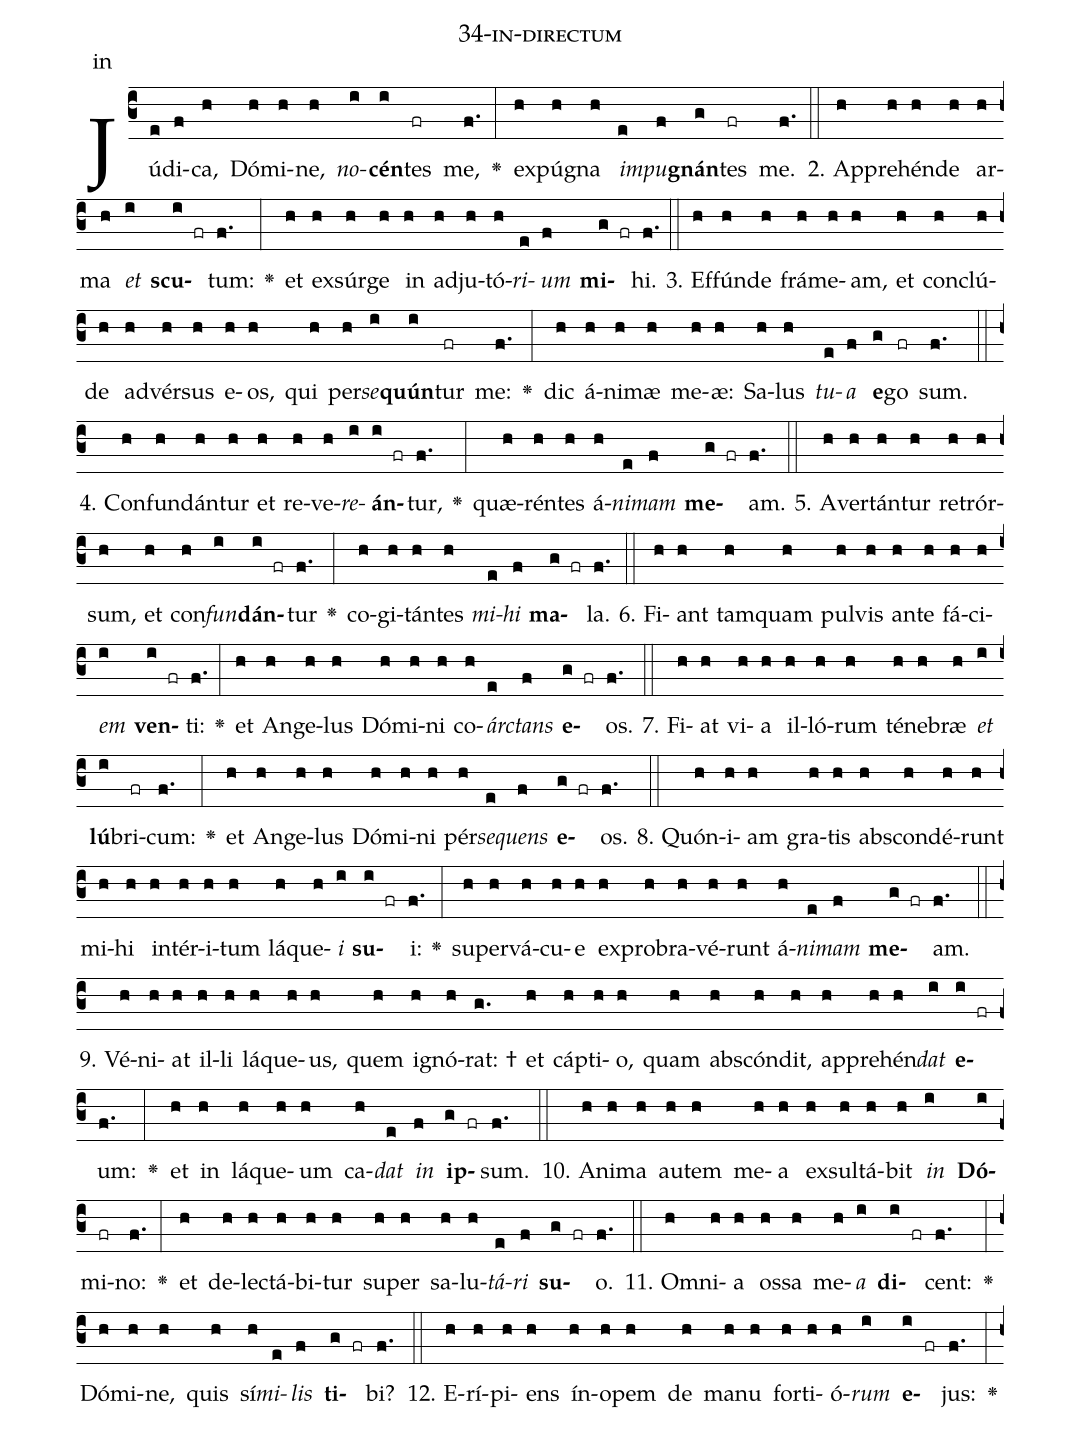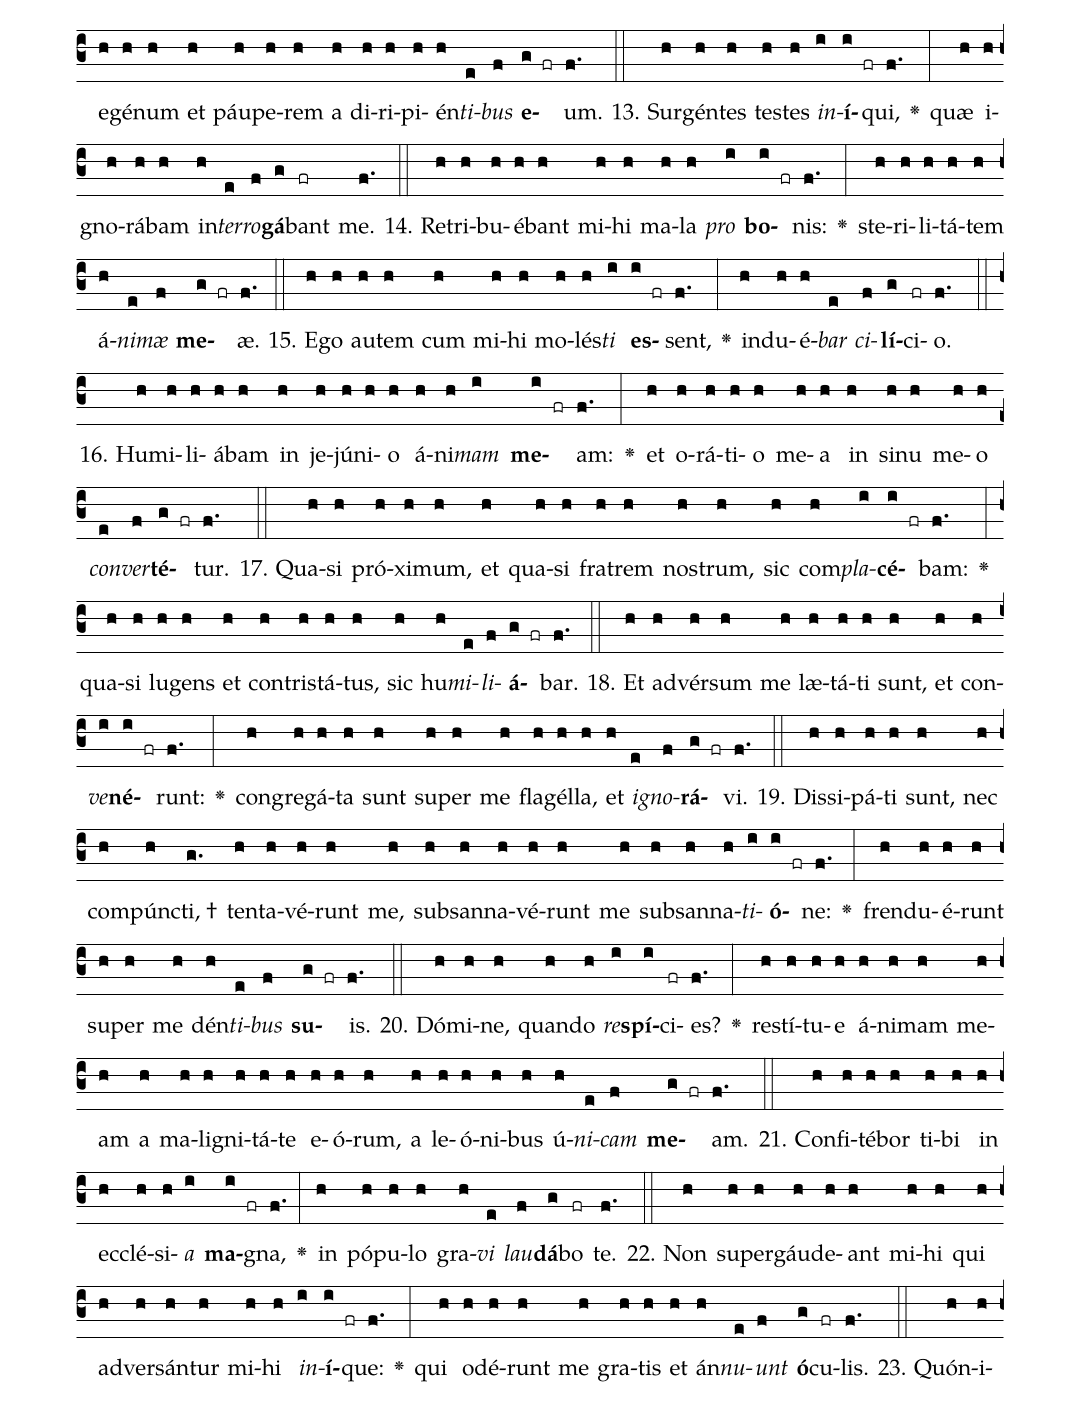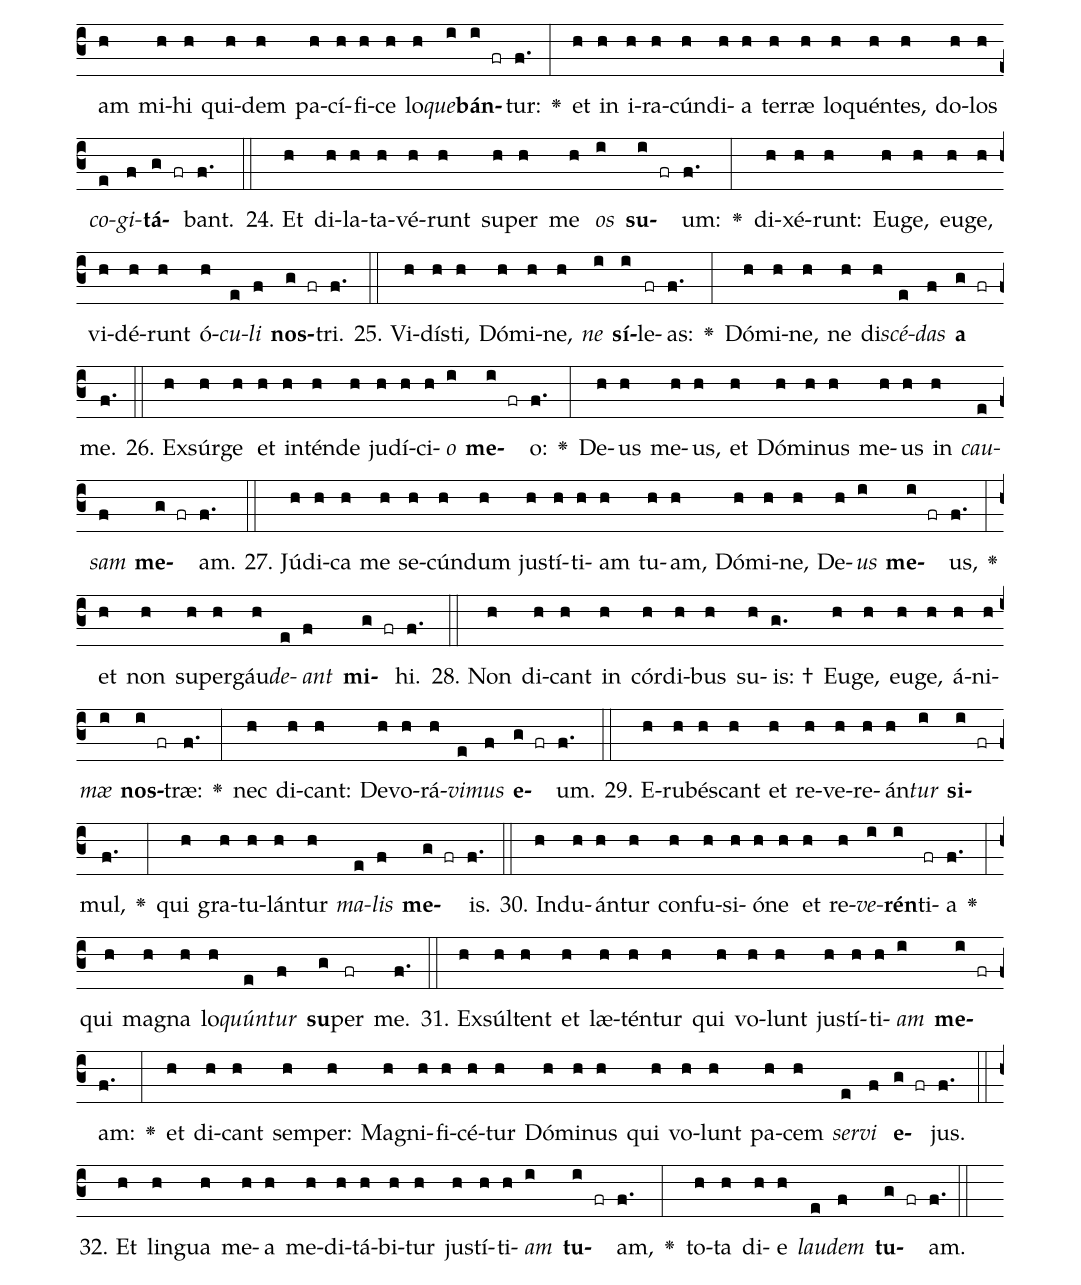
name: 34-in-directum;
annotation: in;
%%
(c3)Jú(e)di(f)ca,(h) Dó(h)mi(h)ne,(h) <i>no</i>(i)<b>cén</b>(i)tes(fr) me,(f.) <v>\greheightstar</v>(:) ex(h)pú(h)gna(h) <i>im</i>(e)<i>pu</i>(f)<b>gnán</b>(g)tes(fr) me.(f.) (::)
2. Ap(h)pre(h)hén(h)de(h) ar(h)ma(h) <i>et</i>(i) <b>scu</b>(i fr)tum:(f.) <v>\greheightstar</v>(:) et(h) ex(h)súr(h)ge(h) in(h) ad(h)ju(h)tó(h)<i>ri</i>(e)<i>um</i>(f) <b>mi</b>(g fr)hi.(f.) (::)
3. Ef(h)fún(h)de(h) frá(h)me(h)am,(h) et(h) con(h)clú(h)de(h) ad(h)vér(h)sus(h) e(h)os,(h) qui(h) per(h)<i>se</i>(i)<b>quún</b>(i)tur(fr) me:(f.) <v>\greheightstar</v>(:) dic(h) á(h)ni(h)mæ(h) me(h)æ:(h) Sa(h)lus(h) <i>tu</i>(e)<i>a</i>(f) <b>e</b>(g)go(fr) sum.(f.) (::)
4. Con(h)fun(h)dán(h)tur(h) et(h) re(h)ve(h)<i>re</i>(i)<b>án</b>(i fr)tur,(f.) <v>\greheightstar</v>(:) quæ(h)rén(h)tes(h) á(h)<i>ni</i>(e)<i>mam</i>(f) <b>me</b>(g fr)am.(f.) (::)
5. A(h)ver(h)tán(h)tur(h) re(h)trór(h)sum,(h) et(h) con(h)<i>fun</i>(i)<b>dán</b>(i fr)tur(f.) <v>\greheightstar</v>(:) co(h)gi(h)tán(h)tes(h) <i>mi</i>(e)<i>hi</i>(f) <b>ma</b>(g fr)la.(f.) (::)
6. Fi(h)ant(h) tam(h)quam(h) pul(h)vis(h) an(h)te(h) fá(h)ci(h)<i>em</i>(i) <b>ven</b>(i fr)ti:(f.) <v>\greheightstar</v>(:) et(h) An(h)ge(h)lus(h) Dó(h)mi(h)ni(h) co(h)<i>árc</i>(e)<i>tans</i>(f) <b>e</b>(g fr)os.(f.) (::)
7. Fi(h)at(h) vi(h)a(h) il(h)ló(h)rum(h) té(h)ne(h)bræ(h) <i>et</i>(i) <b>lú</b>(i)bri(fr)cum:(f.) <v>\greheightstar</v>(:) et(h) An(h)ge(h)lus(h) Dó(h)mi(h)ni(h) pér(h)<i>se</i>(e)<i>quens</i>(f) <b>e</b>(g fr)os.(f.) (::)
8. Quón(h)i(h)am(h) gra(h)tis(h) abs(h)con(h)dé(h)runt(h) mi(h)hi(h) in(h)tér(h)i(h)tum(h) lá(h)que(h)<i>i</i>(i) <b>su</b>(i fr)i:(f.) <v>\greheightstar</v>(:) su(h)per(h)vá(h)cu(h)e(h) ex(h)pro(h)bra(h)vé(h)runt(h) á(h)<i>ni</i>(e)<i>mam</i>(f) <b>me</b>(g fr)am.(f.) (::)
9. Vé(h)ni(h)at(h) il(h)li(h) lá(h)que(h)us,(h) quem(h) i(h)gnó(h)rat: †(g.) et(h) cáp(h)ti(h)o,(h) quam(h) abs(h)cón(h)dit,(h) ap(h)pre(h)hén(h)<i>dat</i>(i) <b>e</b>(i fr)um:(f.) <v>\greheightstar</v>(:) et(h) in(h) lá(h)que(h)um(h) ca(h)<i>dat</i>(e) <i>in</i>(f) <b>ip</b>(g fr)sum.(f.) (::)
10. A(h)ni(h)ma(h) au(h)tem(h) me(h)a(h) ex(h)sul(h)tá(h)bit(h) <i>in</i>(i) <b>Dó</b>(i)mi(fr)no:(f.) <v>\greheightstar</v>(:) et(h) de(h)lec(h)tá(h)bi(h)tur(h) su(h)per(h) sa(h)lu(h)<i>tá</i>(e)<i>ri</i>(f) <b>su</b>(g fr)o.(f.) (::)
11. Om(h)ni(h)a(h) os(h)sa(h) me(h)<i>a</i>(i) <b>di</b>(i fr)cent:(f.) <v>\greheightstar</v>(:) Dó(h)mi(h)ne,(h) quis(h) sí(h)<i>mi</i>(e)<i>lis</i>(f) <b>ti</b>(g fr)bi?(f.) (::)
12. E(h)rí(h)pi(h)ens(h) ín(h)o(h)pem(h) de(h) ma(h)nu(h) for(h)ti(h)ó(h)<i>rum</i>(i) <b>e</b>(i fr)jus:(f.) <v>\greheightstar</v>(:) e(h)gé(h)num(h) et(h) páu(h)pe(h)rem(h) a(h) di(h)ri(h)pi(h)én(h)<i>ti</i>(e)<i>bus</i>(f) <b>e</b>(g fr)um.(f.) (::)
13. Sur(h)gén(h)tes(h) tes(h)tes(h) <i>in</i>(i)<b>í</b>(i fr)qui,(f.) <v>\greheightstar</v>(:) quæ(h) i(h)gno(h)rá(h)bam(h) in(h)<i>ter</i>(e)<i>ro</i>(f)<b>gá</b>(g)bant(fr) me.(f.) (::)
14. Re(h)tri(h)bu(h)é(h)bant(h) mi(h)hi(h) ma(h)la(h) <i>pro</i>(i) <b>bo</b>(i fr)nis:(f.) <v>\greheightstar</v>(:) ste(h)ri(h)li(h)tá(h)tem(h) á(h)<i>ni</i>(e)<i>mæ</i>(f) <b>me</b>(g fr)æ.(f.) (::)
15. E(h)go(h) au(h)tem(h) cum(h) mi(h)hi(h) mo(h)lés(h)<i>ti</i>(i) <b>es</b>(i fr)sent,(f.) <v>\greheightstar</v>(:) ind(h)u(h)é(h)<i>bar</i>(e) <i>ci</i>(f)<b>lí</b>(g)ci(fr)o.(f.) (::)
16. Hu(h)mi(h)li(h)á(h)bam(h) in(h) je(h)jú(h)ni(h)o(h) á(h)ni(h)<i>mam</i>(i) <b>me</b>(i fr)am:(f.) <v>\greheightstar</v>(:) et(h) o(h)rá(h)ti(h)o(h) me(h)a(h) in(h) si(h)nu(h) me(h)o(h) <i>con</i>(e)<i>ver</i>(f)<b>té</b>(g fr)tur.(f.) (::)
17. Qua(h)si(h) pró(h)xi(h)mum,(h) et(h) qua(h)si(h) fra(h)trem(h) nos(h)trum,(h) sic(h) com(h)<i>pla</i>(i)<b>cé</b>(i fr)bam:(f.) <v>\greheightstar</v>(:) qua(h)si(h) lu(h)gens(h) et(h) con(h)tris(h)tá(h)tus,(h) sic(h) hu(h)<i>mi</i>(e)<i>li</i>(f)<b>á</b>(g fr)bar.(f.) (::)
18. Et(h) ad(h)vér(h)sum(h) me(h) læ(h)tá(h)ti(h) sunt,(h) et(h) con(h)<i>ve</i>(i)<b>né</b>(i fr)runt:(f.) <v>\greheightstar</v>(:) con(h)gre(h)gá(h)ta(h) sunt(h) su(h)per(h) me(h) fla(h)gél(h)la,(h) et(h) <i>i</i>(e)<i>gno</i>(f)<b>rá</b>(g fr)vi.(f.) (::)
19. Dis(h)si(h)pá(h)ti(h) sunt,(h) nec(h) com(h)púnc(h)ti, †(g.) ten(h)ta(h)vé(h)runt(h) me,(h) sub(h)san(h)na(h)vé(h)runt(h) me(h) sub(h)san(h)na(h)<i>ti</i>(i)<b>ó</b>(i fr)ne:(f.) <v>\greheightstar</v>(:) fren(h)du(h)é(h)runt(h) su(h)per(h) me(h) dén(h)<i>ti</i>(e)<i>bus</i>(f) <b>su</b>(g fr)is.(f.) (::)
20. Dó(h)mi(h)ne,(h) quan(h)do(h) <i>re</i>(i)<b>spí</b>(i)ci(fr)es?(f.) <v>\greheightstar</v>(:) re(h)stí(h)tu(h)e(h) á(h)ni(h)mam(h) me(h)am(h) a(h) ma(h)li(h)gni(h)tá(h)te(h) e(h)ó(h)rum,(h) a(h) le(h)ó(h)ni(h)bus(h) ú(h)<i>ni</i>(e)<i>cam</i>(f) <b>me</b>(g fr)am.(f.) (::)
21. Con(h)fi(h)té(h)bor(h) ti(h)bi(h) in(h) ec(h)clé(h)si(h)<i>a</i>(i) <b>ma</b>(i fr)gna,(f.) <v>\greheightstar</v>(:) in(h) pó(h)pu(h)lo(h) gra(h)<i>vi</i>(e) <i>lau</i>(f)<b>dá</b>(g)bo(fr) te.(f.) (::)
22. Non(h) su(h)per(h)gáu(h)de(h)ant(h) mi(h)hi(h) qui(h) ad(h)ver(h)sán(h)tur(h) mi(h)hi(h) <i>in</i>(i)<b>í</b>(i fr)que:(f.) <v>\greheightstar</v>(:) qui(h) o(h)dé(h)runt(h) me(h) gra(h)tis(h) et(h) án(h)<i>nu</i>(e)<i>unt</i>(f) <b>ó</b>(g)cu(fr)lis.(f.) (::)
23. Quón(h)i(h)am(h) mi(h)hi(h) qui(h)dem(h) pa(h)cí(h)fi(h)ce(h) lo(h)<i>que</i>(i)<b>bán</b>(i fr)tur:(f.) <v>\greheightstar</v>(:) et(h) in(h) i(h)ra(h)cún(h)di(h)a(h) ter(h)ræ(h) lo(h)quén(h)tes,(h) do(h)los(h) <i>co</i>(e)<i>gi</i>(f)<b>tá</b>(g fr)bant.(f.) (::)
24. Et(h) di(h)la(h)ta(h)vé(h)runt(h) su(h)per(h) me(h) <i>os</i>(i) <b>su</b>(i fr)um:(f.) <v>\greheightstar</v>(:) di(h)xé(h)runt:(h) Eu(h)ge,(h) eu(h)ge,(h) vi(h)dé(h)runt(h) ó(h)<i>cu</i>(e)<i>li</i>(f) <b>nos</b>(g fr)tri.(f.) (::)
25. Vi(h)dís(h)ti,(h) Dó(h)mi(h)ne,(h) <i>ne</i>(i) <b>sí</b>(i)le(fr)as:(f.) <v>\greheightstar</v>(:) Dó(h)mi(h)ne,(h) ne(h) di(h)<i>scé</i>(e)<i>das</i>(f) <b>a</b>(g fr) me.(f.) (::)
26. Ex(h)súr(h)ge(h) et(h) in(h)tén(h)de(h) ju(h)dí(h)ci(h)<i>o</i>(i) <b>me</b>(i fr)o:(f.) <v>\greheightstar</v>(:) De(h)us(h) me(h)us,(h) et(h) Dó(h)mi(h)nus(h) me(h)us(h) in(h) <i>cau</i>(e)<i>sam</i>(f) <b>me</b>(g fr)am.(f.) (::)
27. Jú(h)di(h)ca(h) me(h) se(h)cún(h)dum(h) jus(h)tí(h)ti(h)am(h) tu(h)am,(h) Dó(h)mi(h)ne,(h) De(h)<i>us</i>(i) <b>me</b>(i fr)us,(f.) <v>\greheightstar</v>(:) et(h) non(h) su(h)per(h)gáu(h)<i>de</i>(e)<i>ant</i>(f) <b>mi</b>(g fr)hi.(f.) (::)
28. Non(h) di(h)cant(h) in(h) cór(h)di(h)bus(h) su(h)is: †(g.) Eu(h)ge,(h) eu(h)ge,(h) á(h)ni(h)<i>mæ</i>(i) <b>nos</b>(i fr)træ:(f.) <v>\greheightstar</v>(:) nec(h) di(h)cant:(h) De(h)vo(h)rá(h)<i>vi</i>(e)<i>mus</i>(f) <b>e</b>(g fr)um.(f.) (::)
29. E(h)ru(h)bés(h)cant(h) et(h) re(h)ve(h)re(h)án(h)<i>tur</i>(i) <b>si</b>(i fr)mul,(f.) <v>\greheightstar</v>(:) qui(h) gra(h)tu(h)lán(h)tur(h) <i>ma</i>(e)<i>lis</i>(f) <b>me</b>(g fr)is.(f.) (::)
30. Ind(h)u(h)án(h)tur(h) con(h)fu(h)si(h)ó(h)ne(h) et(h) re(h)<i>ve</i>(i)<b>rén</b>(i)ti(fr)a(f.) <v>\greheightstar</v>(:) qui(h) ma(h)gna(h) lo(h)<i>quún</i>(e)<i>tur</i>(f) <b>su</b>(g)per(fr) me.(f.) (::)
31. Ex(h)súl(h)tent(h) et(h) læ(h)tén(h)tur(h) qui(h) vo(h)lunt(h) jus(h)tí(h)ti(h)<i>am</i>(i) <b>me</b>(i fr)am:(f.) <v>\greheightstar</v>(:) et(h) di(h)cant(h) sem(h)per:(h) Ma(h)gni(h)fi(h)cé(h)tur(h) Dó(h)mi(h)nus(h) qui(h) vo(h)lunt(h) pa(h)cem(h) <i>ser</i>(e)<i>vi</i>(f) <b>e</b>(g fr)jus.(f.) (::)
32. Et(h) lin(h)gua(h) me(h)a(h) me(h)di(h)tá(h)bi(h)tur(h) jus(h)tí(h)ti(h)<i>am</i>(i) <b>tu</b>(i fr)am,(f.) <v>\greheightstar</v>(:) to(h)ta(h) di(h)e(h) <i>lau</i>(e)<i>dem</i>(f) <b>tu</b>(g fr)am.(f.) (::)
